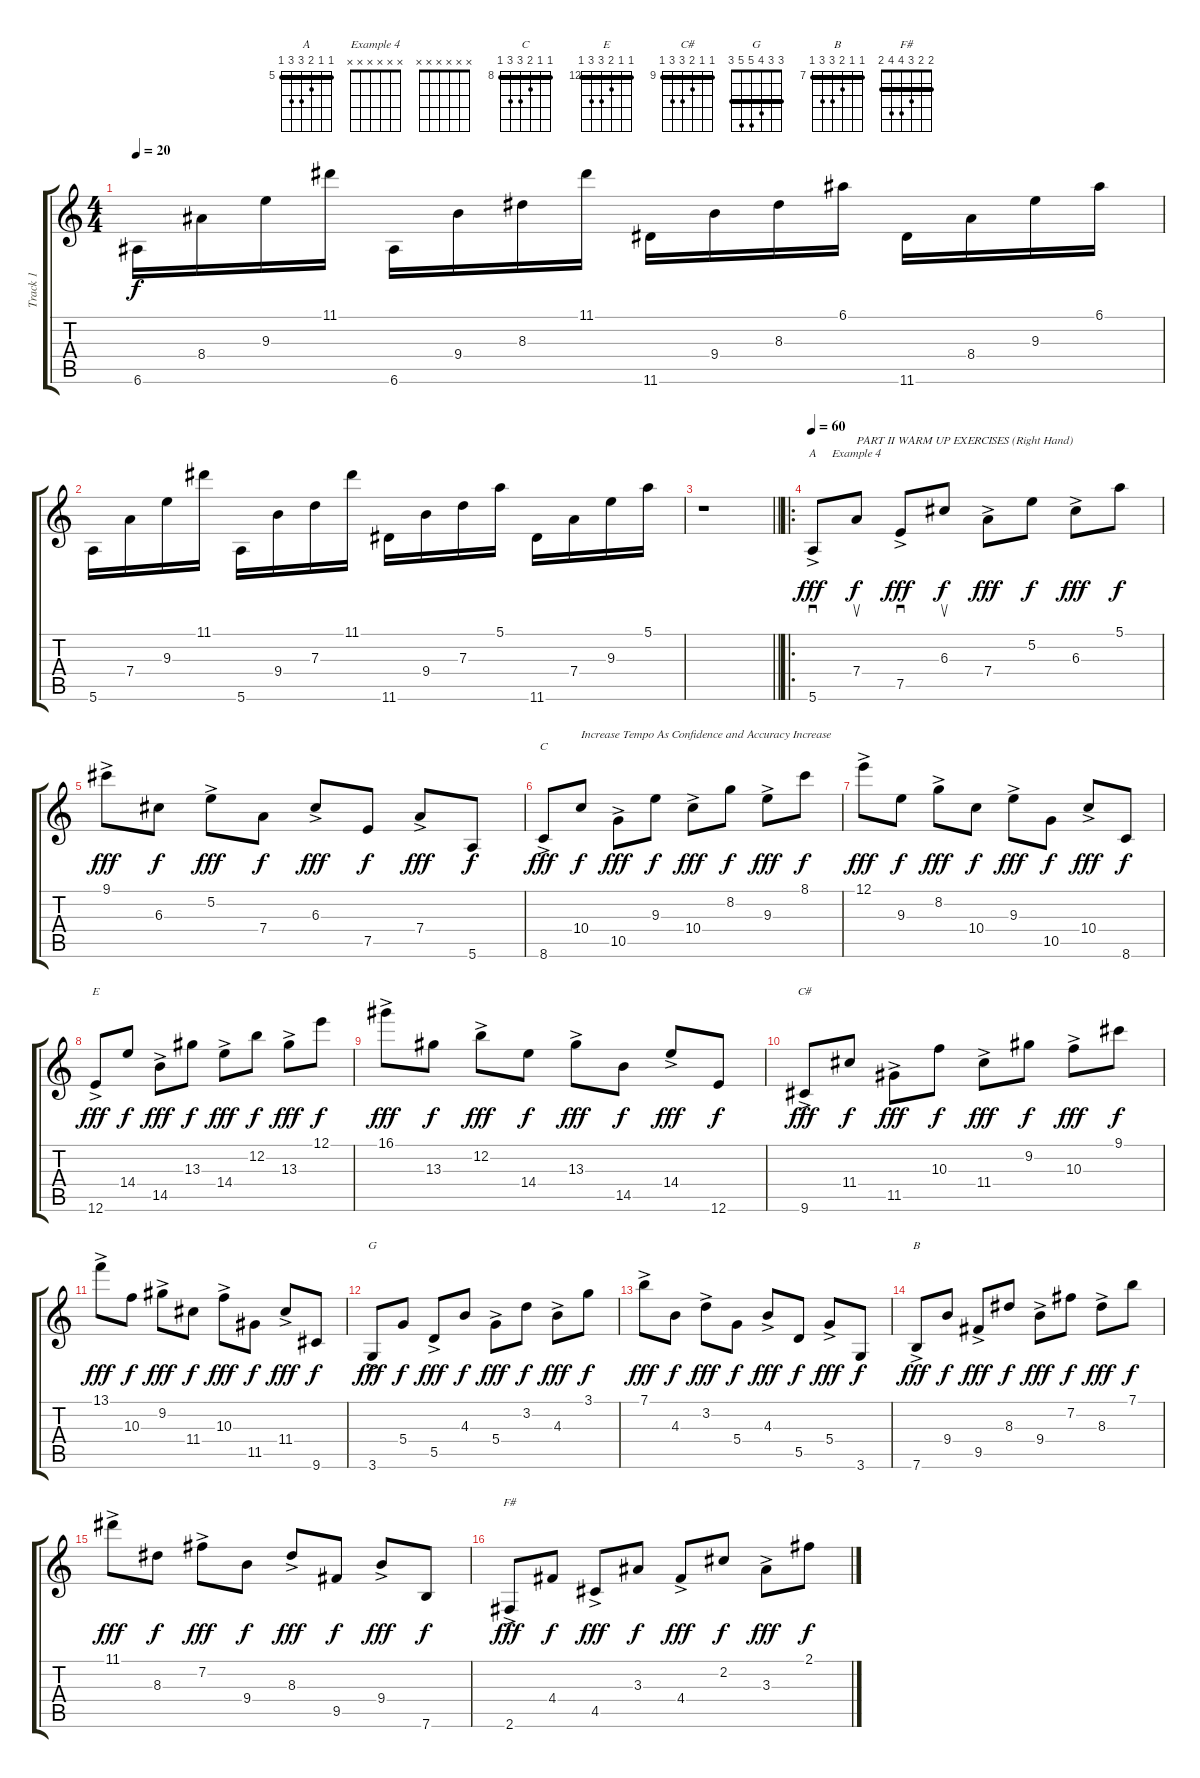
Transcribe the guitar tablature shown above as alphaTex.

\track ("Track 1" "Track 1") {instrument distortionguitar}
\staff {score tabs}
\tuning (E4 B3 G3 D3 A2 E2) {hide}
\chord ("A" 5 5 6 7 7 5) {firstfret 5 barre 5}
\chord ("Example 4" x x x x x x)
\chord ("   " x x x x x x)
\chord ("C" 8 8 9 10 10 8) {firstfret 8 barre 8}
\chord ("E" 12 12 13 14 14 12) {firstfret 12 barre 12}
\chord ("C#" 9 9 10 11 11 9) {firstfret 9 barre 9}
\chord ("G" 3 3 4 5 5 3) {barre 3}
\chord ("B" 7 7 8 9 9 7) {firstfret 7 barre 7}
\chord ("F#" 2 2 3 4 4 2) {barre 2}
\ts (4 4)
\tempo 20
\clef g2
\ks c
6.6.16{dy f} 8.4.16 9.3.16 11.1.16 6.6.16 9.4.16 8.3.16 11.1.16 11.6.16 9.4.16 8.3.16 6.1.16 11.6.16 8.4.16 9.3.16 6.1.16 |
5.6.16 7.4.16 9.3.16 11.1.16 5.6.16 9.4.16 7.3.16 11.1.16 11.6.16 9.4.16 7.3.16 5.1.16 11.6.16 7.4.16 9.3.16 5.1.16 |
\barLineRight lightlight
r.1 |
\ro
\tempo 60
5.6{ac}.8{sd ch "A" dy fff} 7.4.8{su ch "Example 4" txt "PART II WARM UP EXERCISES (Right Hand)" dy f} 7.5{ac}.8{sd dy fff} 6.3.8{su dy f} 7.4{ac}.8{dy fff} 5.2.8{ch "   " dy f} 6.3{ac}.8{dy fff} 5.1.8{dy f} |
9.1{ac}.8{dy fff} 6.3.8{dy f} 5.2{ac}.8{dy fff} 7.4.8{dy f} 6.3{ac}.8{dy fff} 7.5.8{dy f} 7.4{ac}.8{dy fff} 5.6.8{dy f} |
8.6{ac}.8{ch "C" dy fff} 10.4.8{txt "Increase Tempo As Confidence and Accuracy Increase" dy f} 10.5{ac}.8{dy fff} 9.3.8{dy f} 10.4{ac}.8{dy fff} 8.2.8{dy f} 9.3{ac}.8{dy fff} 8.1.8{dy f} |
12.1{ac}.8{dy fff} 9.3.8{dy f} 8.2{ac}.8{dy fff} 10.4.8{dy f} 9.3{ac}.8{dy fff} 10.5.8{dy f} 10.4{ac}.8{dy fff} 8.6.8{dy f} |
12.6{ac}.8{ch "E" dy fff} 14.4.8{dy f} 14.5{ac}.8{dy fff} 13.3.8{dy f} 14.4{ac}.8{dy fff} 12.2.8{dy f} 13.3{ac}.8{dy fff} 12.1.8{dy f} |
16.1{ac}.8{dy fff} 13.3.8{dy f} 12.2{ac}.8{dy fff} 14.4.8{dy f} 13.3{ac}.8{dy fff} 14.5.8{dy f} 14.4{ac}.8{dy fff} 12.6.8{dy f} |
9.6{ac}.8{ch "C#" dy fff} 11.4.8{dy f} 11.5{ac}.8{dy fff} 10.3.8{dy f} 11.4{ac}.8{dy fff} 9.2.8{dy f} 10.3{ac}.8{dy fff} 9.1.8{dy f} |
13.1{ac}.8{dy fff} 10.3.8{dy f} 9.2{ac}.8{dy fff} 11.4.8{dy f} 10.3{ac}.8{dy fff} 11.5.8{dy f} 11.4{ac}.8{dy fff} 9.6.8{dy f} |
3.6{ac}.8{ch "G" dy fff} 5.4.8{dy f} 5.5{ac}.8{dy fff} 4.3.8{dy f} 5.4{ac}.8{dy fff} 3.2.8{dy f} 4.3{ac}.8{dy fff} 3.1.8{dy f} |
7.1{ac}.8{dy fff} 4.3.8{dy f} 3.2{ac}.8{dy fff} 5.4.8{dy f} 4.3{ac}.8{dy fff} 5.5.8{dy f} 5.4{ac}.8{dy fff} 3.6.8{dy f} |
7.6{ac}.8{ch "B" dy fff} 9.4.8{dy f} 9.5{ac}.8{dy fff} 8.3.8{dy f} 9.4{ac}.8{dy fff} 7.2.8{dy f} 8.3{ac}.8{dy fff} 7.1.8{dy f} |
11.1{ac}.8{dy fff} 8.3.8{dy f} 7.2{ac}.8{dy fff} 9.4.8{dy f} 8.3{ac}.8{dy fff} 9.5.8{dy f} 9.4{ac}.8{dy fff} 7.6.8{dy f} |
2.6{ac}.8{ch "F#" dy fff} 4.4.8{dy f} 4.5{ac}.8{dy fff} 3.3.8{dy f} 4.4{ac}.8{dy fff} 2.2.8{dy f} 3.3{ac}.8{dy fff} 2.1.8{dy f}
